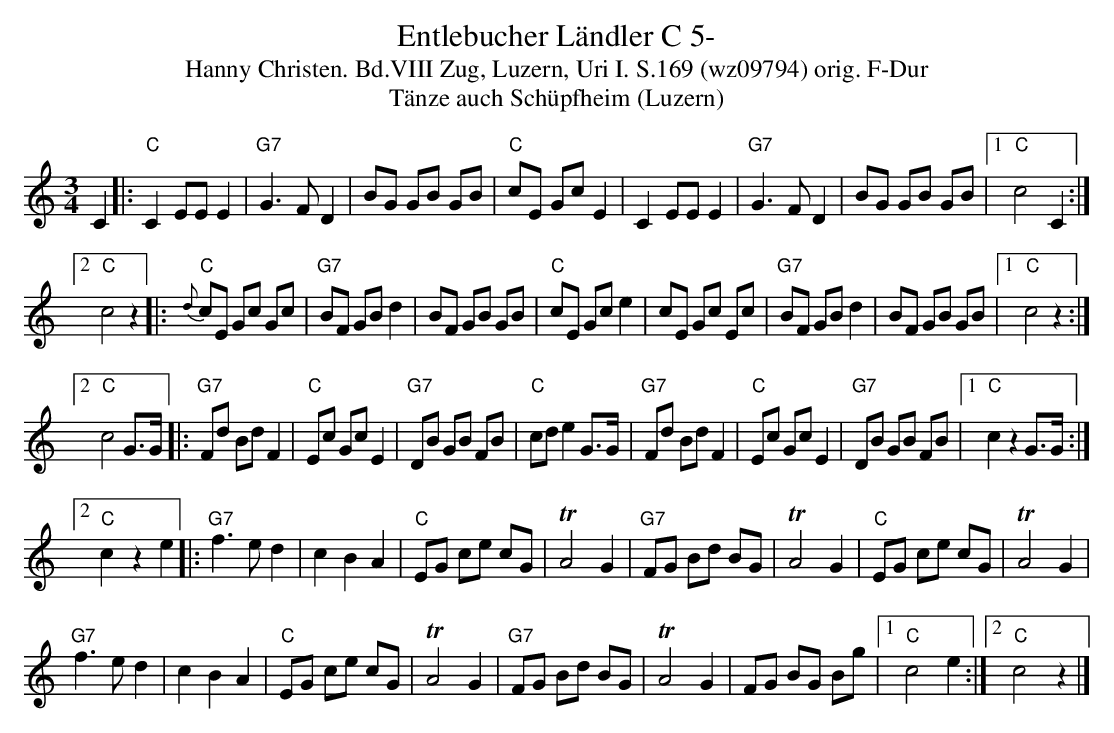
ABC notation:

X:1
T:Entlebucher Ländler C 5-
T:Hanny Christen. Bd.VIII Zug, Luzern, Uri I. S.169 (wz09794) orig. F-Dur
T:T\"anze auch Schüpfheim (Luzern)
M:3/4
L:1/8
K:Cmaj
C2 |: "C"C2 EE E2 | "G7"G3F D2 | BG GB GB | "C"cE Gc E2 | C2 EE E2 | "G7"G3F D2 | BG GB GB |1 "C"c4 C2 :|2
"C"c4 z2 |: "C"{d}cE Gc Gc | "G7"BF GB d2 | BF GB GB | "C"cE Gc e2 | cE Gc Ec | "G7"BF GB d2 | BF GB GB |1 "C"c4z2 :|2
"C"c4 G>G |: "G7"Fd Bd F2 | "C"Ec Gc E2 | "G7"DB GB FB | "C"cd e2 G>G | "G7"Fd Bd F2 | "C"Ec Gc E2 | "G7"DB GB FB |1 "C"c2z2G>G :|2
"C"c2z2e2 |: "G7"f3e d2 | c2B2A2 | "C"EG ce cG | TA4 G2 | "G7"FG Bd BG | TA4 G2 | "C"EG ce cG | TA4G2 |
"G7"f3ed2 | c2B2A2 | "C"EG ce cG | TA4 G2 | "G7"FG Bd BG | TA4G2 | FG BG Bg |1 "C"c4e2 :|2 "C"c4z2 |]
